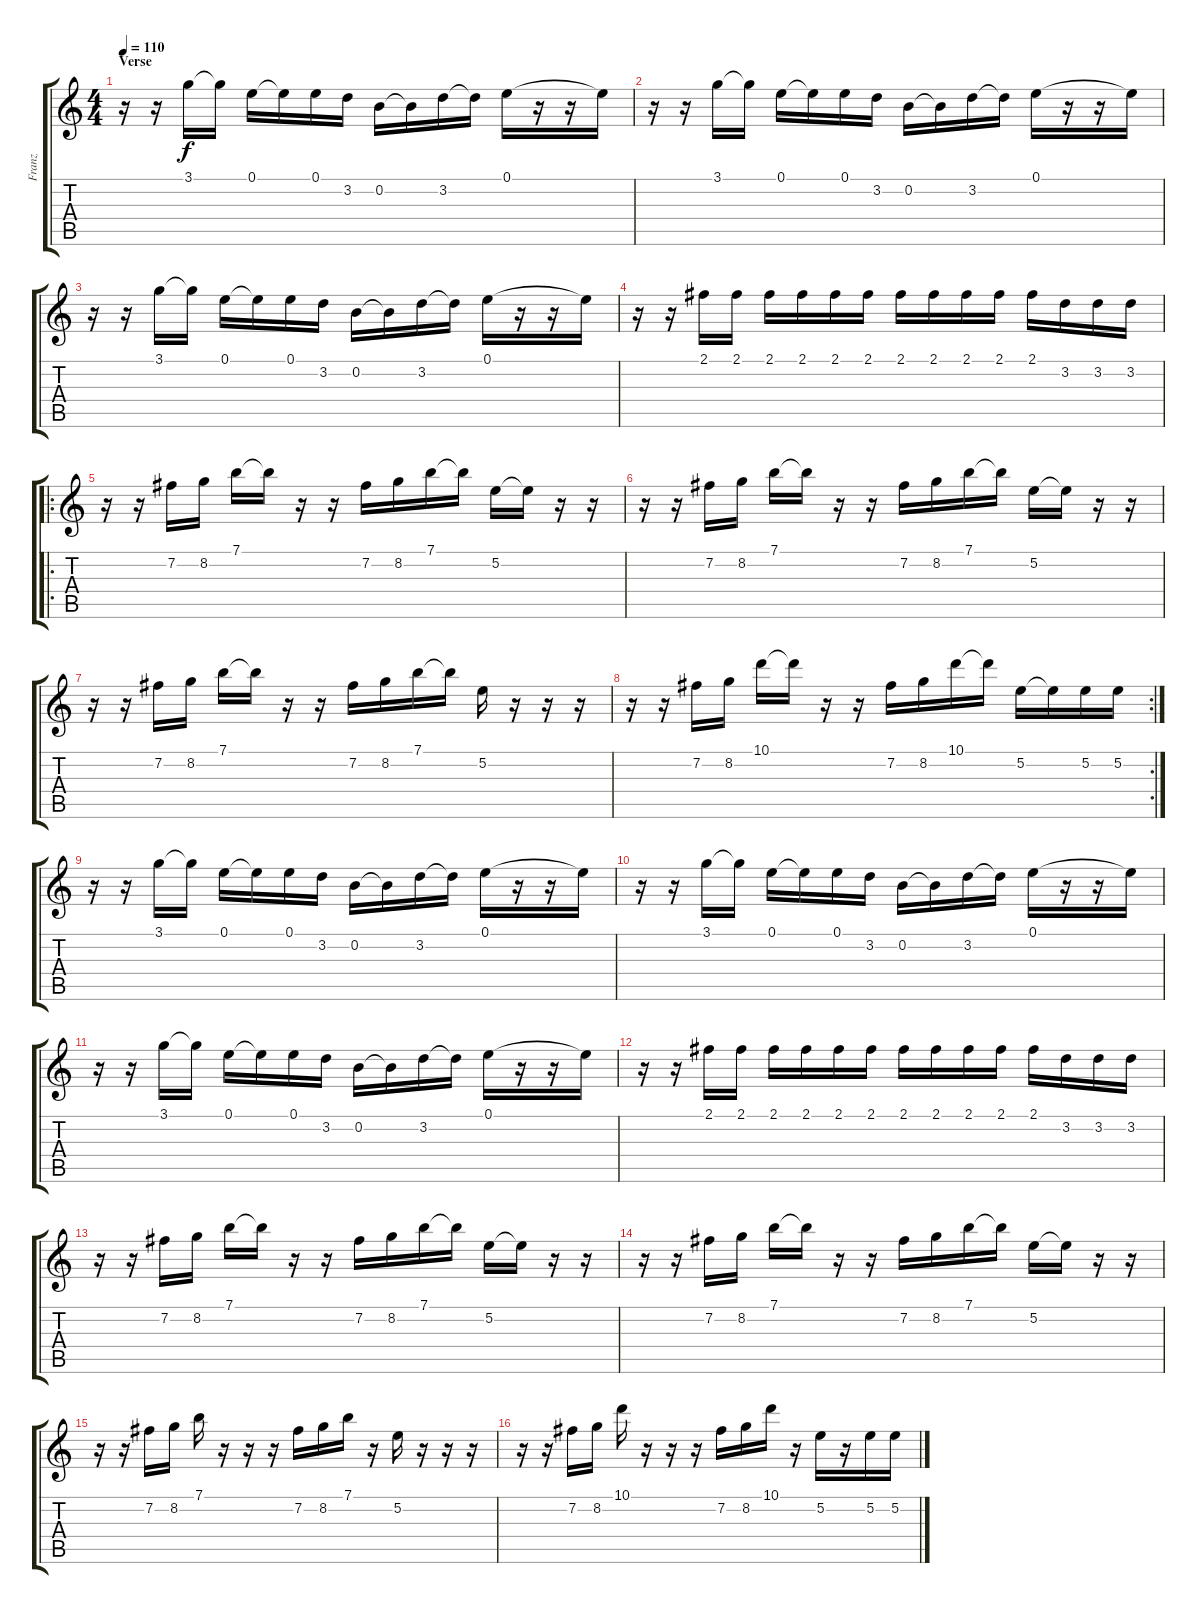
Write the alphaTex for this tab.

\track ("Franz" "Franz") {instrument overdrivenguitar}
\staff {score tabs}
\tuning (E4 B3 G3 D3 A2 E2) {hide}
\ts (4 4)
\section ("" "Verse")
\tempo 110
\clef g2
\ks c
r.16{dy f} r.16 3.1.16 3.1{t}.16 0.1.16 0.1{t}.16 0.1.16 3.2.16 0.2.16 0.2{t}.16 3.2.16 3.2{t}.16 0.1.16 r.16 r.16 0.1{t}.16 |
r.16 r.16 3.1.16 3.1{t}.16 0.1.16 0.1{t}.16 0.1.16 3.2.16 0.2.16 0.2{t}.16 3.2.16 3.2{t}.16 0.1.16 r.16 r.16 0.1{t}.16 |
r.16 r.16 3.1.16 3.1{t}.16 0.1.16 0.1{t}.16 0.1.16 3.2.16 0.2.16 0.2{t}.16 3.2.16 3.2{t}.16 0.1.16 r.16 r.16 0.1{t}.16 |
r.16 r.16 2.1.16 2.1.16 2.1.16 2.1.16 2.1.16 2.1.16 2.1.16 2.1.16 2.1.16 2.1.16 2.1.16 3.2.16 3.2.16 3.2.16 |
\ro
r.16 r.16 7.2.16 8.2.16 7.1.16 7.1{t}.16 r.16 r.16 7.2.16 8.2.16 7.1.16 7.1{t}.16 5.2.16 5.2{t}.16 r.16 r.16 |
r.16 r.16 7.2.16 8.2.16 7.1.16 7.1{t}.16 r.16 r.16 7.2.16 8.2.16 7.1.16 7.1{t}.16 5.2.16 5.2{t}.16 r.16 r.16 |
r.16 r.16 7.2.16 8.2.16 7.1.16 7.1{t}.16 r.16 r.16 7.2.16 8.2.16 7.1.16 7.1{t}.16 5.2.16 r.16 r.16 r.16 |
\rc 2
r.16 r.16 7.2.16 8.2.16 10.1.16 10.1{t}.16 r.16 r.16 7.2.16 8.2.16 10.1.16 10.1{t}.16 5.2.16 5.2{t}.16 5.2.16 5.2.16 |
r.16 r.16 3.1.16 3.1{t}.16 0.1.16 0.1{t}.16 0.1.16 3.2.16 0.2.16 0.2{t}.16 3.2.16 3.2{t}.16 0.1.16 r.16 r.16 0.1{t}.16 |
r.16 r.16 3.1.16 3.1{t}.16 0.1.16 0.1{t}.16 0.1.16 3.2.16 0.2.16 0.2{t}.16 3.2.16 3.2{t}.16 0.1.16 r.16 r.16 0.1{t}.16 |
r.16 r.16 3.1.16 3.1{t}.16 0.1.16 0.1{t}.16 0.1.16 3.2.16 0.2.16 0.2{t}.16 3.2.16 3.2{t}.16 0.1.16 r.16 r.16 0.1{t}.16 |
r.16 r.16 2.1.16 2.1.16 2.1.16 2.1.16 2.1.16 2.1.16 2.1.16 2.1.16 2.1.16 2.1.16 2.1.16 3.2.16 3.2.16 3.2.16 |
r.16 r.16 7.2.16 8.2.16 7.1.16 7.1{t}.16 r.16 r.16 7.2.16 8.2.16 7.1.16 7.1{t}.16 5.2.16 5.2{t}.16 r.16 r.16 |
r.16 r.16 7.2.16 8.2.16 7.1.16 7.1{t}.16 r.16 r.16 7.2.16 8.2.16 7.1.16 7.1{t}.16 5.2.16 5.2{t}.16 r.16 r.16 |
r.16 r.16 7.2.16 8.2.16 7.1.16 r.16 r.16 r.16 7.2.16 8.2.16 7.1.16 r.16 5.2.16 r.16 r.16 r.16 |
r.16 r.16 7.2.16 8.2.16 10.1.16 r.16 r.16 r.16 7.2.16 8.2.16 10.1.16 r.16 5.2.16 r.16 5.2.16 5.2.16
